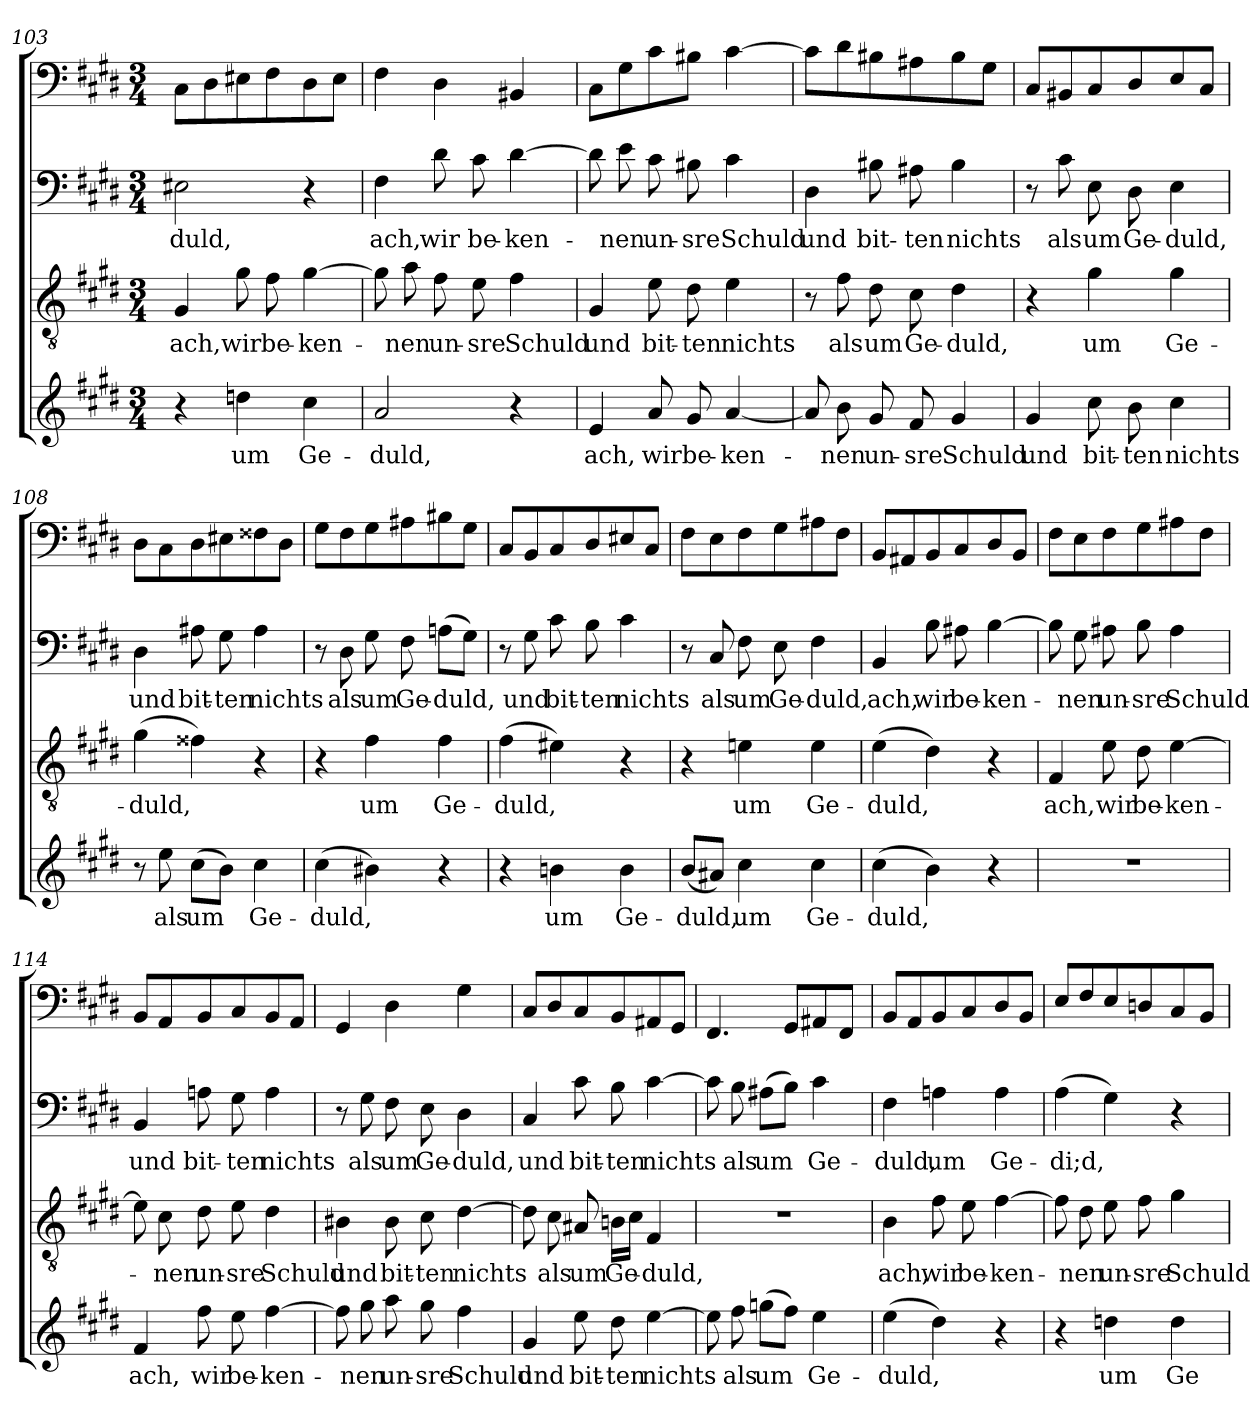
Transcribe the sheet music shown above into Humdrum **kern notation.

**kern	**text	**kern	**text	**kern	**text	**kern
*part4	*part4	*part3	*part3	*part2	*part2	*part1
*staff4	*staff4	*staff3	*staff3	*staff2	*staff2	*staff1
*clefG2	*	*clefGv2	*	*clefF4	*	*clefF4
*k[f#c#g#d#]	*	*k[f#c#g#d#]	*	*k[f#c#g#d#]	*	*k[f#c#g#d#]
*E:	*	*E:	*	*E:	*	*E:
*M3/4	*	*M3/4	*	*M3/4	*	*M3/4
=103	=103	=103	=103	=103	=103	=103
4r	.	4G#/	ach,	2E#X\	-duld,	8C#\L
.	.	.	.	.	.	8D#\
4ddn\	um	8g#\	wir	.	.	8E#X\
.	.	8f#\	be-	.	.	8F#\
4cc#\	Ge-	[4g#\	-ken-	4r	.	8D#\
.	.	.	.	.	.	8E#\J
=104	=104	=104	=104	=104	=104	=104
2a/	-duld,	8g#\]	.	4F#\	ach,	4F#\
.	.	8a\	-nen	.	.	.
.	.	8f#\	un-	8d#\	wir	4D#\
.	.	8e\	-sre	8c#\	be-	.
4r	.	4f#\	Schuld	[4d#\	-ken-	4BB#X/
=105	=105	=105	=105	=105	=105	=105
4e/	ach,	4G#/	und	8d#\]	.	8C#\L
.	.	.	.	8e\	-nen	8G#\
8a/	wir	8e\	bit-	8c#\	un-	8c#\
8g#/	be-	8d#\	-ten	8B#X\	-sre	8B#X\J
[4a/	-ken-	4e\	nichts	4c#\	Schuld	[4c#\
=106	=106	=106	=106	=106	=106	=106
8a/]	.	8r	.	4D#\	und	8c#\L]
8b\	-nen	8f#\	als	.	.	8d#\
8g#/	un-	8d#\	um	8B#X\	bit-	8B#X\
8f#/	-sre	8c#\	Ge-	8A#X\	-ten	8A#X\
4g#/	Schuld	4d#\	-duld,	4B#\	nichts	8B#\
.	.	.	.	.	.	8G#\J
=107	=107	=107	=107	=107	=107	=107
4g#/	und	4r	.	8r	.	8C#/L
.	.	.	.	8c#\	als	8BB#X/
8cc#\	bit-	4g#\	um	8E\	um	8C#/
8b\	-ten	.	.	8D#\	Ge-	8D#/
4cc#\	nichts	4g#\	Ge-	4E\	-duld,	8E/
.	.	.	.	.	.	8C#/J
=108	=108	=108	=108	=108	=108	=108
8r	.	(4g#\	-duld,	4D#\	und	8D#\L
8ee\	als	.	.	.	.	8C#\
(8cc#\L	um	4f##X\)	.	8A#X\	bit-	8D#\
8b\J)	.	.	.	8G#\	-ten	8E#X\
4cc#\	Ge-	4r	.	4A#\	nichts	8F##X\
.	.	.	.	.	.	8D#\J
=109	=109	=109	=109	=109	=109	=109
(4cc#\	-duld,	4r	.	8r	.	8G#\L
.	.	.	.	8D#\	als	8F#\
4b#X\)	.	4f#\	um	8G#\	um	8G#\
.	.	.	.	8F#\	Ge-	8A#X\
4r	.	4f#\	Ge-	(8An\L	-duld,	8B#X\
.	.	.	.	8G#\J)	.	8G#\J
=110	=110	=110	=110	=110	=110	=110
4r	.	(4f#\	-duld,	8r	.	8C#/L
.	.	.	.	8G#\	und	8BB/
4bn\	um	4e#X\)	.	8c#\	bit-	8C#/
.	.	.	.	8B\	-ten	8D#/
4b\	Ge-	4r	.	4c#\	nichts	8E#X/
.	.	.	.	.	.	8C#/J
=111	=111	=111	=111	=111	=111	=111
(8b/L	-duld,	4r	.	8r	.	8F#\L
8a#X/J)	.	.	.	8C#/	als	8E\
4cc#\	um	4en\	um	8F#\	um	8F#\
.	.	.	.	8E\	Ge-	8G#\
4cc#\	Ge-	4e\	Ge-	4F#\	-duld,	8A#X\
.	.	.	.	.	.	8F#\J
=112	=112	=112	=112	=112	=112	=112
(4cc#\	-duld,	(4e\	-duld,	4BB/	ach,	8BB/L
.	.	.	.	.	.	8AA#X/
4b\)	.	4d#\)	.	8B\	wir	8BB/
.	.	.	.	8A#X\	be-	8C#/
4r	.	4r	.	[4B\	-ken-	8D#/
.	.	.	.	.	.	8BB/J
=113	=113	=113	=113	=113	=113	=113
2.r	.	4F#/	ach,	8B\]	.	8F#\L
.	.	.	.	8G#\	-nen	8E\
.	.	8e\	wir	8A#X\	un-	8F#\
.	.	8d#\	be-	8B\	-sre	8G#\
.	.	[4e\	-ken-	4A#\	Schuld	8A#X\
.	.	.	.	.	.	8F#\J
=114	=114	=114	=114	=114	=114	=114
4f#/	ach,	8e\]	.	4BB/	und	8BB/L
.	.	8c#\	-nen	.	.	8AA/
8ff#\	wir	8d#\	un-	8An\	bit-	8BB/
8ee\	be-	8e\	-sre	8G#\	-ten	8C#/
[4ff#\	-ken-	4d#\	Schuld	4A\	nichts	8BB/
.	.	.	.	.	.	8AA/J
=115	=115	=115	=115	=115	=115	=115
8ff#\]	.	4B#X\	und	8r	.	4GG#/
8gg#\	-nen	.	.	8G#\	als	.
8aa\	un-	8B#\	bit-	8F#\	um	4D#\
8gg#\	-sre	8c#\	-ten	8E\	Ge-	.
4ff#\	Schuld	[4d#\	nichts	4D#\	-duld,	4G#\
=116	=116	=116	=116	=116	=116	=116
4g#/	und	8d#\]	.	4C#/	und	8C#/L
.	.	8c#\	als	.	.	8D#/
8ee\	bit-	8A#X/	um	8c#\	bit-	8C#/
8dd#\	-ten	16Bn\LL	Ge-	8B\	-ten	8BB/
.	.	16c#\JJ	.	.	.	.
[4ee\	nichts	4F#/	-duld,	[4c#\	nichts	8AA#X/
.	.	.	.	.	.	8GG#/J
=117	=117	=117	=117	=117	=117	=117
8ee\]	.	2.r	.	8c#\]	.	4.FF#/
8ff#\	als	.	.	8B\	als	.
(8ggn\L	um	.	.	(8A#X\L	um	.
8ff#\J)	.	.	.	8B\J)	.	8GG#/L
4ee\	Ge-	.	.	4c#\	Ge-	8AA#X/
.	.	.	.	.	.	8FF#/J
=118	=118	=118	=118	=118	=118	=118
(4ee\	-duld,	4B\	ach,	4F#\	-duld,	8BB/L
.	.	.	.	.	.	8AA/
4dd#\)	.	8f#\	wir	4An\	um	8BB/
.	.	8e\	be-	.	.	8C#/
4r	.	[4f#\	-ken-	4A\	Ge-	8D#/
.	.	.	.	.	.	8BB/J
=119	=119	=119	=119	=119	=119	=119
4r	.	8f#\]	.	(4A\	-di;d,	8E/L
.	.	8d#\	-nen	.	.	8F#/
4ddn\	um	8e\	un-	4G#\)	.	8E/
.	.	8f#\	-sre	.	.	8Dn/
4dd\	Ge-	4g#\	Schuld	4r	.	8C#/
.	.	.	.	.	.	8BB/J
=	=	=	=	=	=	=
*-	*-	*-	*-	*-	*-	*-
